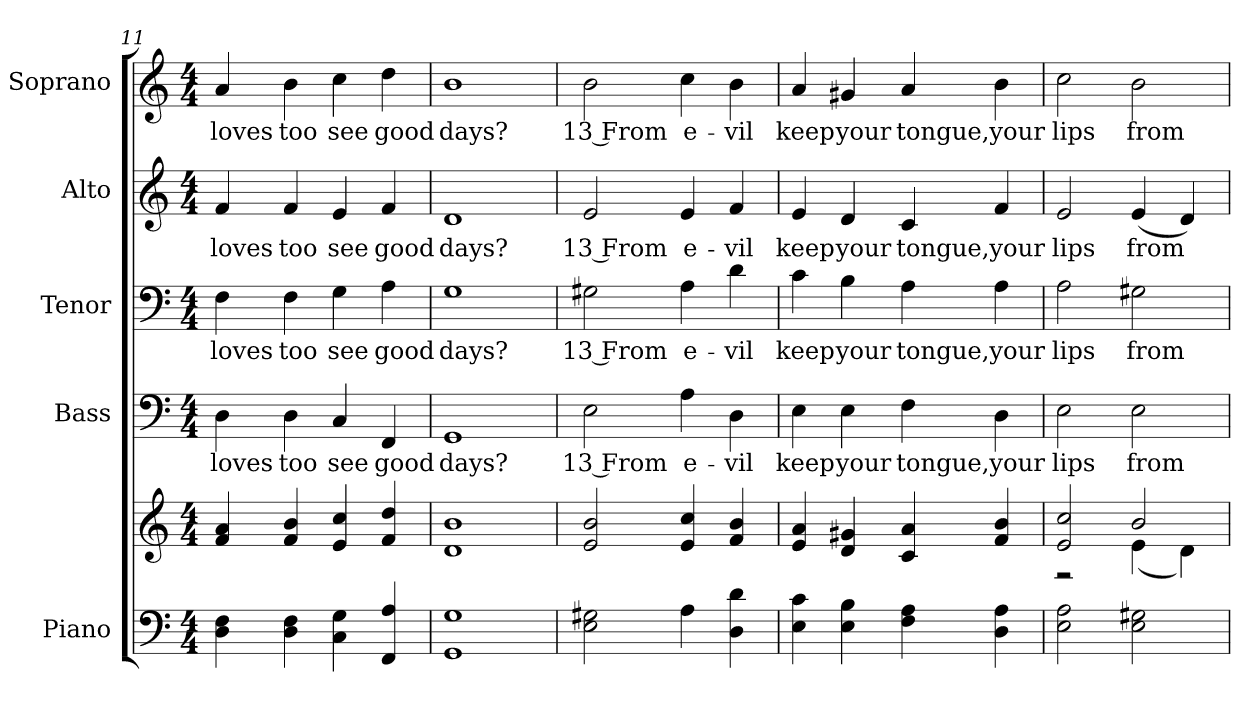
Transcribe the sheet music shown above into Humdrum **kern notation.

**kern	**kern	**kern	**text	**kern	**text	**kern	**text	**kern	**text
*part5	*part5	*part4	*part4	*part3	*part3	*part2	*part2	*part1	*part1
*staff6	*staff5	*staff4	*staff4	*staff3	*staff3	*staff2	*staff2	*staff1	*staff1
*I"Piano	*	*I"Bass	*	*I"Tenor	*	*I"Alto	*	*I"Soprano	*
*I'Pno.	*	*I'B.	*	*I'T.	*	*I'A.	*	*I'S.	*
*clefF4	*clefG2	*clefF4	*	*clefF4	*	*clefG2	*	*clefG2	*
*k[]	*k[]	*k[]	*	*k[]	*	*k[]	*	*k[]	*
*C:	*C:	*C:	*	*C:	*	*C:	*	*C:	*
*M4/4	*M4/4	*M4/4	*	*M4/4	*	*M4/4	*	*M4/4	*
=11	=11	=11	=11	=11	=11	=11	=11	=11	=11
!	!	!	!LO:LY:b:color=#000000	!	!	!	!	!	!
!	!	!	!	!	!LO:LY:b:color=#000000	!	!	!	!
!	!	!	!	!	!	!	!LO:LY:b:color=#000000	!	!
!	!	!	!	!	!	!	!	!	!LO:LY:b:color=#000000
4Di\ 4Fi	4fi/ 4ai	4Di\	loves	4Fi\	loves	4fi/	loves	4ai/	loves
!	!	!	!LO:LY:b:color=#000000	!	!	!	!	!	!
!	!	!	!	!	!LO:LY:b:color=#000000	!	!	!	!
!	!	!	!	!	!	!	!LO:LY:b:color=#000000	!	!
!	!	!	!	!	!	!	!	!	!LO:LY:b:color=#000000
4Di\ 4Fi	4fi/ 4bi	4Di\	too	4Fi\	too	4fi/	too	4bi\	too
!	!	!	!LO:LY:b:color=#000000	!	!	!	!	!	!
!	!	!	!	!	!LO:LY:b:color=#000000	!	!	!	!
!	!	!	!	!	!	!	!LO:LY:b:color=#000000	!	!
!	!	!	!	!	!	!	!	!	!LO:LY:b:color=#000000
4Ci\ 4Gi	4ei/ 4cci	4Ci/	see	4Gi\	see	4ei/	see	4cci\	see
!	!	!	!LO:LY:b:color=#000000	!	!	!	!	!	!
!	!	!	!	!	!LO:LY:b:color=#000000	!	!	!	!
!	!	!	!	!	!	!	!LO:LY:b:color=#000000	!	!
!	!	!	!	!	!	!	!	!	!LO:LY:b:color=#000000
4FFi/ 4Ai	4fi/ 4ddi	4FFi/	good	4Ai\	good	4fi/	good	4ddi\	good
=12	=12	=12	=12	=12	=12	=12	=12	=12	=12
!	!	!	!LO:LY:b:color=#000000	!	!	!	!	!	!
!	!	!	!	!	!LO:LY:b:color=#000000	!	!	!	!
!	!	!	!	!	!	!	!LO:LY:b:color=#000000	!	!
!	!	!	!	!	!	!	!	!	!LO:LY:b:color=#000000
1GGi 1Gi	1di 1bi	1GGi	days?	1Gi	days?	1di	days?	1bi	days?
!!LO:PB:g=z
=13	=13	=13	=13	=13	=13	=13	=13	=13	=13
!	!	!	!LO:LY:b:color=#000000	!	!	!	!	!	!
!	!	!	!	!	!LO:LY:b:color=#000000	!	!	!	!
!	!	!	!	!	!	!	!LO:LY:b:color=#000000	!	!
!	!	!	!	!	!	!	!	!	!LO:LY:b:color=#000000
2Ei\ 2G#Xi	2ei/ 2bi	2Ei\	13 From	2G#Xi\	13 From	2ei/	13 From	2bi\	13 From
!	!	!	!LO:LY:b:color=#000000	!	!	!	!	!	!
!	!	!	!	!	!LO:LY:b:color=#000000	!	!	!	!
!	!	!	!	!	!	!	!LO:LY:b:color=#000000	!	!
!	!	!	!	!	!	!	!	!	!LO:LY:b:color=#000000
4Ai\	4ei/ 4cci	4Ai\	e-	4Ai\	e-	4ei/	e-	4cci\	e-
!	!	!	!LO:LY:b:color=#000000	!	!	!	!	!	!
!	!	!	!	!	!LO:LY:b:color=#000000	!	!	!	!
!	!	!	!	!	!	!	!LO:LY:b:color=#000000	!	!
!	!	!	!	!	!	!	!	!	!LO:LY:b:color=#000000
4Di\ 4di	4fi/ 4bi	4Di\	-vil	4di\	-vil	4fi/	-vil	4bi\	-vil
=14	=14	=14	=14	=14	=14	=14	=14	=14	=14
!	!	!	!LO:LY:b:color=#000000	!	!	!	!	!	!
!	!	!	!	!	!LO:LY:b:color=#000000	!	!	!	!
!	!	!	!	!	!	!	!LO:LY:b:color=#000000	!	!
!	!	!	!	!	!	!	!	!	!LO:LY:b:color=#000000
4Ei\ 4ci	4ei/ 4ai	4Ei\	keep	4ci\	keep	4ei/	keep	4ai/	keep
!	!	!	!LO:LY:b:color=#000000	!	!	!	!	!	!
!	!	!	!	!	!LO:LY:b:color=#000000	!	!	!	!
!	!	!	!	!	!	!	!LO:LY:b:color=#000000	!	!
!	!	!	!	!	!	!	!	!	!LO:LY:b:color=#000000
4Ei\ 4Bi	4di/ 4g#Xi	4Ei\	your	4Bi\	your	4di/	your	4g#Xi/	your
!	!	!	!LO:LY:b:color=#000000	!	!	!	!	!	!
!	!	!	!	!	!LO:LY:b:color=#000000	!	!	!	!
!	!	!	!	!	!	!	!LO:LY:b:color=#000000	!	!
!	!	!	!	!	!	!	!	!	!LO:LY:b:color=#000000
4Fi\ 4Ai	4ci/ 4ai	4Fi\	tongue,	4Ai\	tongue,	4ci/	tongue,	4ai/	tongue,
!	!	!	!LO:LY:b:color=#000000	!	!	!	!	!	!
!	!	!	!	!	!LO:LY:b:color=#000000	!	!	!	!
!	!	!	!	!	!	!	!LO:LY:b:color=#000000	!	!
!	!	!	!	!	!	!	!	!	!LO:LY:b:color=#000000
4Di\ 4Ai	4fi/ 4bi	4Di\	your	4Ai\	your	4fi/	your	4bi\	your
=15	=15	=15	=15	=15	=15	=15	=15	=15	=15
*	*^	*	*	*	*	*	*	*	*
!	!	!	!	!LO:LY:b:color=#000000	!	!	!	!	!	!
!	!	!	!	!	!	!LO:LY:b:color=#000000	!	!	!	!
!	!	!	!	!	!	!	!	!LO:LY:b:color=#000000	!	!
!	!	!	!	!	!	!	!	!	!	!LO:LY:b:color=#000000
2Ei\ 2Ai	2ei/ 2cci	2r	2Ei\	lips	2Ai\	lips	2ei/	lips	2cci\	lips
!	!	!	!	!LO:LY:b:color=#000000	!	!	!	!	!	!
!	!	!	!	!	!	!LO:LY:b:color=#000000	!	!	!	!
!	!	!	!	!	!	!	!	!LO:LY:b:color=#000000	!	!
!	!	!	!	!	!	!	!	!	!	!LO:LY:b:color=#000000
2Ei\ 2G#Xi	2bi/	(4ei\	2Ei\	from	2G#Xi\	from	(4ei/	from	2bi\	from
.	.	4di\)	.	.	.	.	4di/)	.	.	.
*	*v	*v	*	*	*	*	*	*	*	*
=	=	=	=	=	=	=	=	=	=
*-	*-	*-	*-	*-	*-	*-	*-	*-	*-
